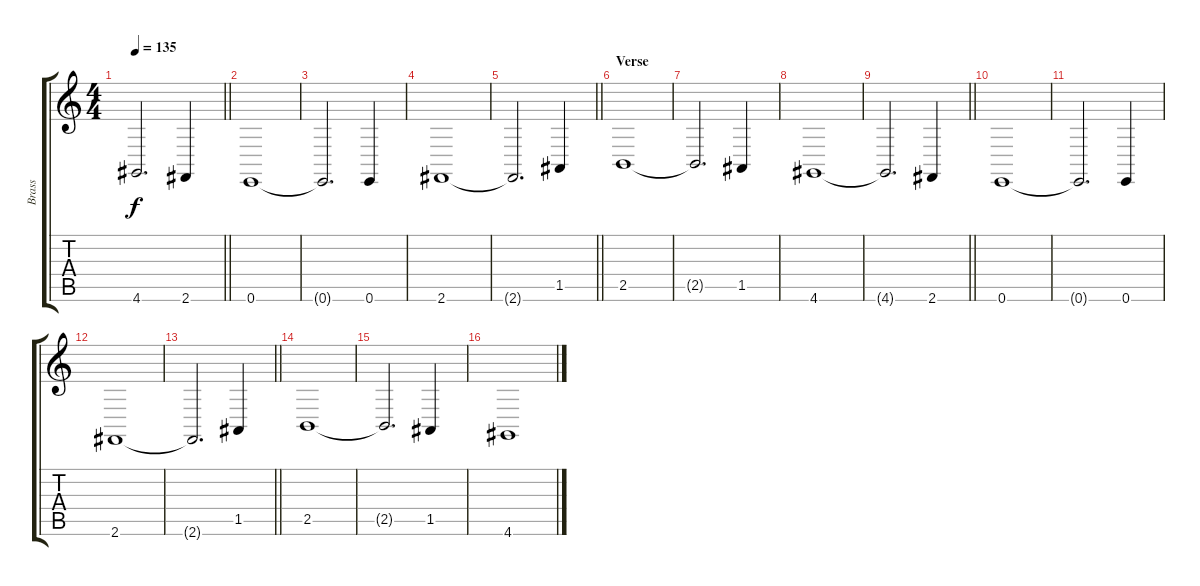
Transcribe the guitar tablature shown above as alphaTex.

\track ("Brass" "Brass") {instrument tuba}
\staff {score tabs}
\tuning (E4 B3 G3 D3 A2 E2) {hide}
\ts (4 4)
\tempo 135
\clef g2
\barLineRight lightlight
\ks c
4.6{t}.2{d dy f} 2.6.4 |
0.6.1 |
0.6{t}.2{d} 0.6.4 |
2.6.1 |
\barLineRight lightlight
2.6{t}.2{d} 1.5.4 |
\section ("" "Verse")
2.5.1 |
2.5{t}.2{d} 1.5.4 |
4.6.1 |
\barLineRight lightlight
4.6{t}.2{d} 2.6.4 |
0.6.1 |
0.6{t}.2{d} 0.6.4 |
2.6.1 |
\barLineRight lightlight
2.6{t}.2{d} 1.5.4 |
2.5.1 |
2.5{t}.2{d} 1.5.4 |
4.6.1
